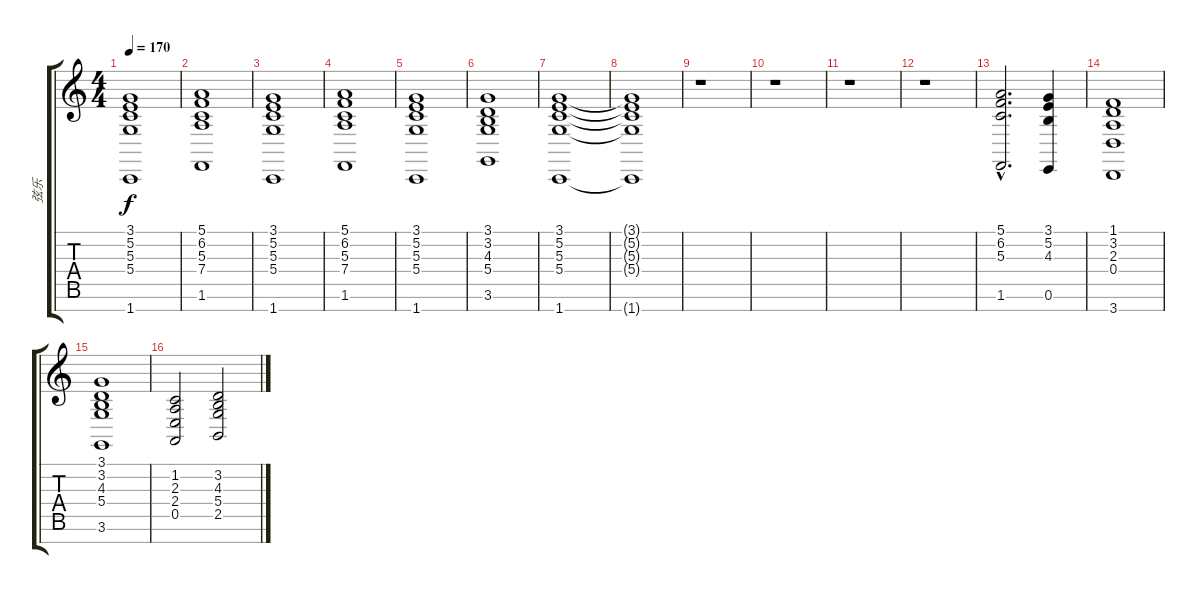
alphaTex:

\track ("弦乐" "弦乐") {instrument stringensemble1}
\staff {score tabs}
\tuning (E4 B3 G3 D3 A2 E2 B1) {hide}
\ts (4 4)
\tempo 170
\clef g2
\ks c
(3.1{t} 5.2{t} 5.3{t} 5.4{t} 1.7{t}).1{dy f} |
(5.1 6.2 5.3 7.4 1.6).1 |
(3.1 5.2 5.3 5.4 1.7).1 |
(5.1 6.2 5.3 7.4 1.6).1 |
(3.1 5.2 5.3 5.4 1.7).1 |
(3.1 3.2 4.3 5.4 3.6).1 |
(3.1 5.2 5.3 5.4 1.7).1 |
(3.1{t} 5.2{t} 5.3{t} 5.4{t} 1.7{t}).1 |
r.1 |
r.1 |
r.1 |
r.1 |
(5.1{hac} 6.2{hac} 5.3{hac} 1.6{hac}).2{d} (3.1 5.2 4.3 0.6).4 |
(1.1 3.2 2.3 0.4 3.7).1 |
(3.1 3.2 4.3 5.4 3.6).1 |
(1.2 2.3 2.4 0.5).2 (3.2 4.3 5.4 2.5).2
